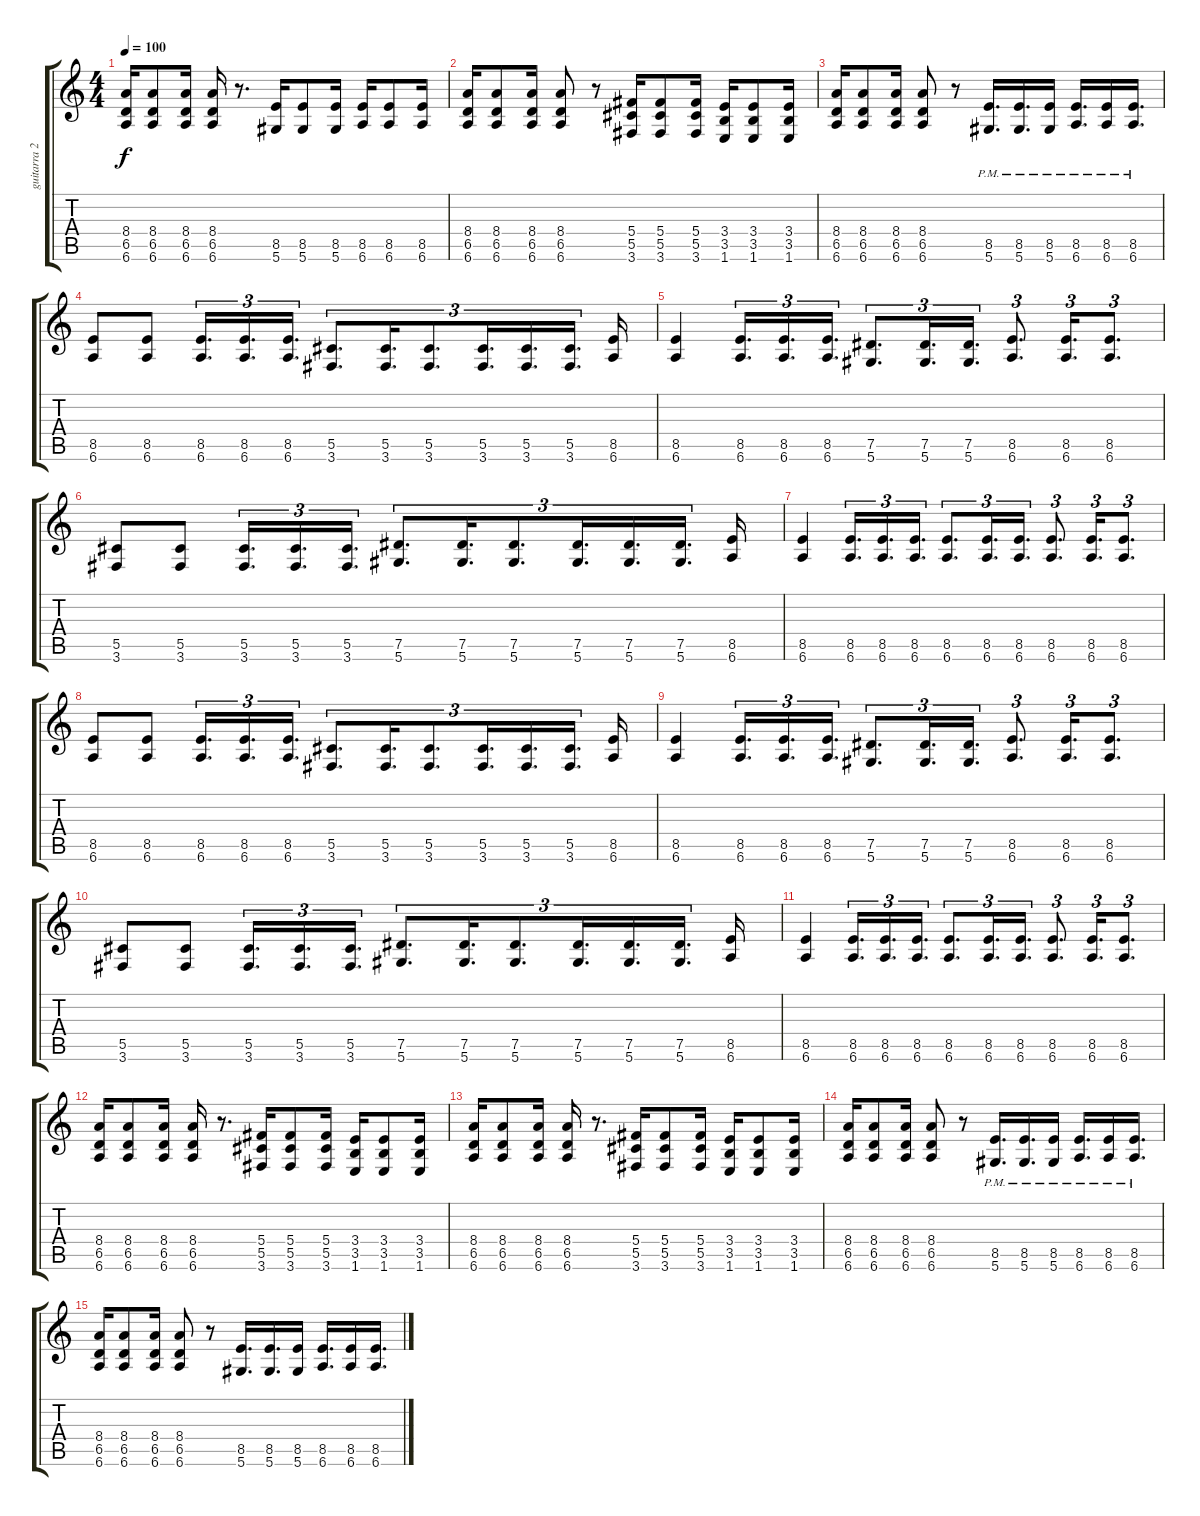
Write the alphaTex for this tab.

\track ("guitarra 2" "guitarra 2") {instrument overdrivenguitar}
\staff {score tabs}
\tuning (Eb4 Bb3 Gb3 Db3 Ab2 Eb2) {hide}
\ts (4 4)
\tempo 100
\clef g2
\ks c
(8.4 6.5 6.6).16{dy f} (8.4 6.5 6.6).8 (8.4 6.5 6.6).16 (8.4 6.5 6.6).16 r.8{d} (8.5 5.6).16 (8.5 5.6).8 (8.5 5.6).16 (8.5 6.6).16 (8.5 6.6).8 (8.5 6.6).16 |
(8.4 6.5 6.6).16 (8.4 6.5 6.6).8 (8.4 6.5 6.6).16 (8.4 6.5 6.6).8 r.8 (5.4 5.5 3.6).16 (5.4 5.5 3.6).8 (5.4 5.5 3.6).16 (3.4 3.5 1.6).16 (3.4 3.5 1.6).8 (3.4 3.5 1.6).16 |
(8.4 6.5 6.6).16 (8.4 6.5 6.6).8 (8.4 6.5 6.6).16 (8.4 6.5 6.6).8 r.8 (8.5{pm} 5.6{pm}).16{d} (8.5{pm} 5.6{pm}).16{d} (8.5{pm} 5.6{pm}).16 (8.5{pm} 6.6{pm}).16{d} (8.5{pm} 6.6{pm}).16 (8.5{pm} 6.6).16{d} |
(8.5 6.6).8 (8.5 6.6).8 (8.5 6.6).16{d tu (3 2)} (8.5 6.6).16{d tu (3 2)} (8.5 6.6).16{d tu (3 2)} (5.5 3.6).8{d tu (3 2)} (5.5 3.6).16{d tu (3 2)} (5.5 3.6).8{d tu (3 2)} (5.5 3.6).16{d tu (3 2)} (5.5 3.6).16{d tu (3 2)} (5.5 3.6).16{d tu (3 2) beam splitsecondary} (8.5 6.6).16 |
(8.5 6.6).4 (8.5 6.6).16{d tu (3 2)} (8.5 6.6).16{d tu (3 2)} (8.5 6.6).16{d tu (3 2)} (7.5 5.6).8{d tu (3 2)} (7.5 5.6).16{d tu (3 2)} (7.5 5.6).16{d tu (3 2)} (8.5 6.6).8{d tu (3 2)} (8.5 6.6).16{d tu (3 2)} (8.5 6.6).8{d tu (3 2)} |
(5.5 3.6).8 (5.5 3.6).8 (5.5 3.6).16{d tu (3 2)} (5.5 3.6).16{d tu (3 2)} (5.5 3.6).16{d tu (3 2)} (7.5 5.6).8{d tu (3 2)} (7.5 5.6).16{d tu (3 2)} (7.5 5.6).8{d tu (3 2)} (7.5 5.6).16{d tu (3 2)} (7.5 5.6).16{d tu (3 2)} (7.5 5.6).16{d tu (3 2) beam splitsecondary} (8.5 6.6).16 |
(8.5 6.6).4 (8.5 6.6).16{d tu (3 2)} (8.5 6.6).16{d tu (3 2)} (8.5 6.6).16{d tu (3 2)} (8.5 6.6).8{d tu (3 2)} (8.5 6.6).16{d tu (3 2)} (8.5 6.6).16{d tu (3 2)} (8.5 6.6).8{d tu (3 2)} (8.5 6.6).16{d tu (3 2)} (8.5 6.6).8{d tu (3 2)} |
(8.5 6.6).8 (8.5 6.6).8 (8.5 6.6).16{d tu (3 2)} (8.5 6.6).16{d tu (3 2)} (8.5 6.6).16{d tu (3 2)} (5.5 3.6).8{d tu (3 2)} (5.5 3.6).16{d tu (3 2)} (5.5 3.6).8{d tu (3 2)} (5.5 3.6).16{d tu (3 2)} (5.5 3.6).16{d tu (3 2)} (5.5 3.6).16{d tu (3 2) beam splitsecondary} (8.5 6.6).16 |
(8.5 6.6).4 (8.5 6.6).16{d tu (3 2)} (8.5 6.6).16{d tu (3 2)} (8.5 6.6).16{d tu (3 2)} (7.5 5.6).8{d tu (3 2)} (7.5 5.6).16{d tu (3 2)} (7.5 5.6).16{d tu (3 2)} (8.5 6.6).8{d tu (3 2)} (8.5 6.6).16{d tu (3 2)} (8.5 6.6).8{d tu (3 2)} |
(5.5 3.6).8 (5.5 3.6).8 (5.5 3.6).16{d tu (3 2)} (5.5 3.6).16{d tu (3 2)} (5.5 3.6).16{d tu (3 2)} (7.5 5.6).8{d tu (3 2)} (7.5 5.6).16{d tu (3 2)} (7.5 5.6).8{d tu (3 2)} (7.5 5.6).16{d tu (3 2)} (7.5 5.6).16{d tu (3 2)} (7.5 5.6).16{d tu (3 2) beam splitsecondary} (8.5 6.6).16 |
(8.5 6.6).4 (8.5 6.6).16{d tu (3 2)} (8.5 6.6).16{d tu (3 2)} (8.5 6.6).16{d tu (3 2)} (8.5 6.6).8{d tu (3 2)} (8.5 6.6).16{d tu (3 2)} (8.5 6.6).16{d tu (3 2)} (8.5 6.6).8{d tu (3 2)} (8.5 6.6).16{d tu (3 2)} (8.5 6.6).8{d tu (3 2)} |
(8.4 6.5 6.6).16 (8.4 6.5 6.6).8 (8.4 6.5 6.6).16 (8.4 6.5 6.6).16 r.8{d} (5.4 5.5 3.6).16 (5.4 5.5 3.6).8 (5.4 5.5 3.6).16 (3.4 3.5 1.6).16 (3.4 3.5 1.6).8 (3.4 3.5 1.6).16 |
(8.4 6.5 6.6).16 (8.4 6.5 6.6).8 (8.4 6.5 6.6).16 (8.4 6.5 6.6).16 r.8{d} (5.4 5.5 3.6).16 (5.4 5.5 3.6).8 (5.4 5.5 3.6).16 (3.4 3.5 1.6).16 (3.4 3.5 1.6).8 (3.4 3.5 1.6).16 |
(8.4 6.5 6.6).16 (8.4 6.5 6.6).8 (8.4 6.5 6.6).16 (8.4 6.5 6.6).8 r.8 (8.5{pm} 5.6{pm}).16{d} (8.5{pm} 5.6{pm}).16{d} (8.5{pm} 5.6{pm}).16 (8.5{pm} 6.6{pm}).16{d} (8.5{pm} 6.6{pm}).16 (8.5{pm} 6.6).16{d} |
(8.4 6.5 6.6).16 (8.4 6.5 6.6).8 (8.4 6.5 6.6).16 (8.4 6.5 6.6).8 r.8 (8.5 5.6).16{d} (8.5 5.6).16{d} (8.5 5.6).16 (8.5 6.6).16{d} (8.5 6.6).16 (8.5 6.6).16{d}
